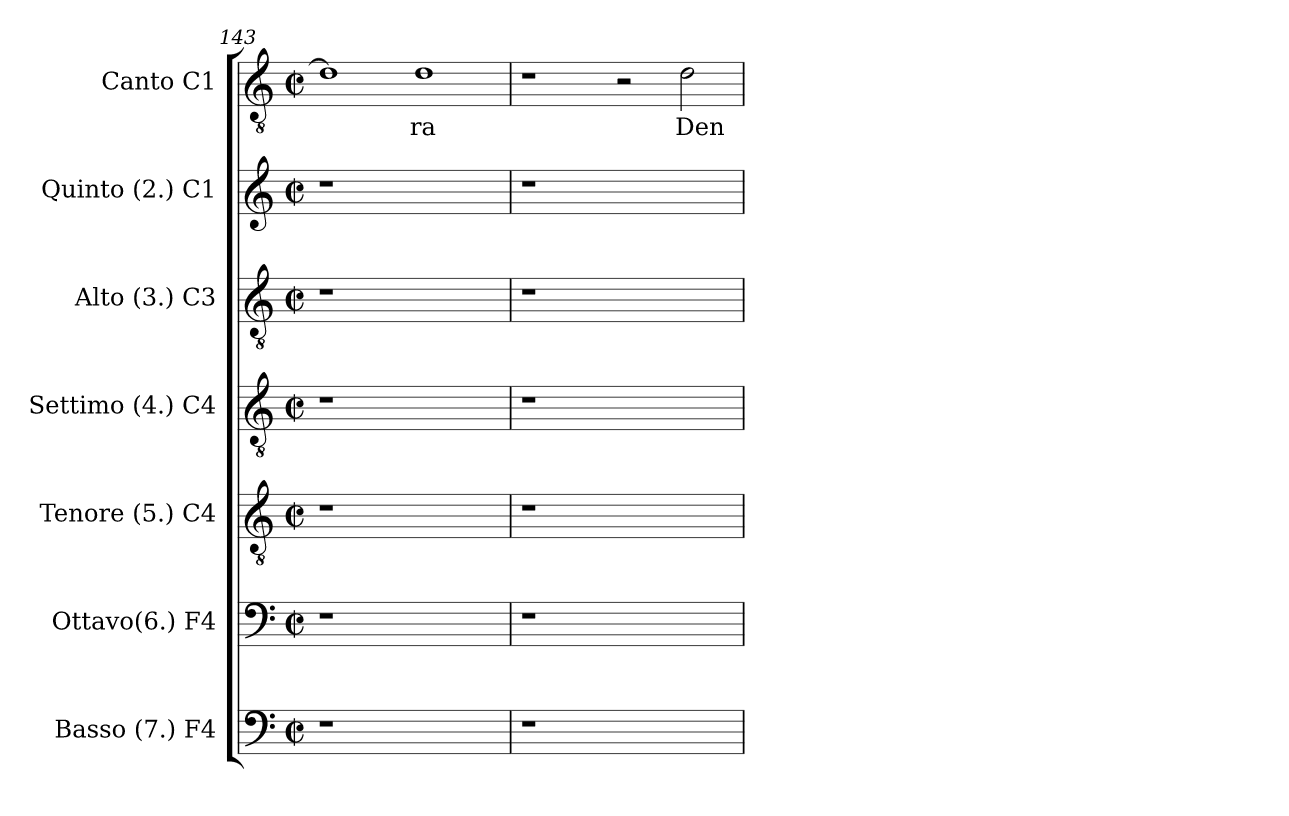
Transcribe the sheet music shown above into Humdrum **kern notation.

**kern	**kern	**kern	**kern	**kern	**kern	**kern	**text
*part7	*part6	*part5	*part4	*part3	*part2	*part1	*part1
*staff7	*staff6	*staff5	*staff4	*staff3	*staff2	*staff1	*staff1
*I"Basso (7.)  F4	*I"Ottavo(6.)  F4	*I"Tenore (5.)  C4	*I"Settimo (4.)  C4	*I"Alto (3.)  C3	*I"Quinto (2.)  C1	*I"Canto  C1	*
*	*	*I'T	*	*I'A	*	*I'C	*
*clefF4	*clefF4	*clefGv2	*clefGv2	*clefGv2	*clefG2	*clefGv2	*
*k[]	*k[]	*k[]	*k[]	*k[]	*k[]	*k[]	*
*C:	*C:	*C:	*C:	*C:	*C:	*C:	*
*M2/2	*M2/2	*M2/2	*M2/2	*M2/2	*M2/2	*M2/2	*
*met(c|)	*met(c|)	*met(c|)	*met(c|)	*met(c|)	*met(c|)	*met(c|)	*
=143	=143	=143	=143	=143	=143	=143	=143
!	!	!	!	!	!	!	!LO:LY:b:cj
1r	1r	1r	1r	1r	1r	1d]	--
!	!	!	!	!	!	!	!LO:LY:b:cj
1ryy	1ryy	1ryy	1ryy	1ryy	1ryy	1d	-ra
=144	=144	=144	=144	=144	=144	=144	=144
1r	1r	1r	1r	1r	1r	1r	.
1ryy	1ryy	1ryy	1ryy	1ryy	1ryy	2r	.
!	!	!	!	!	!	!	!LO:LY:b:cj
.	.	.	.	.	.	2d\	Den-
=	=	=	=	=	=	=	=
*-	*-	*-	*-	*-	*-	*-	*-
